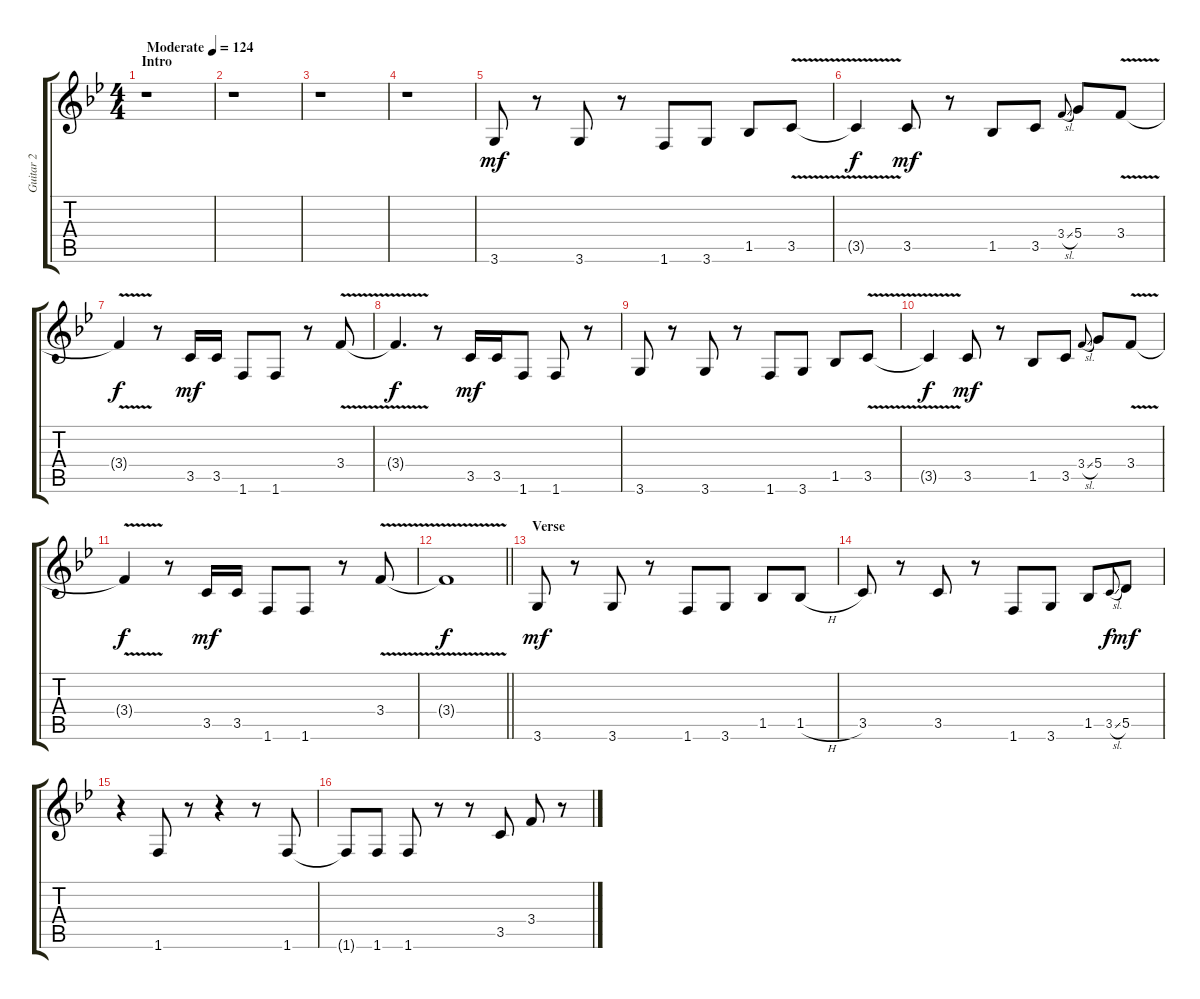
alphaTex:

\track ("Guitar 2" "Guitar 2") {instrument electricguitarclean}
\staff {score tabs}
\tuning (E4 B3 G3 D3 A2 E2) {hide}
\ts (4 4)
\section ("" "Intro")
\tempo (124 "Moderate")
\clef g2
\ks gminor
r.1{dy mf instrument electricguitarclean} |
r.1 |
r.1 |
r.1 |
3.6.8 r.8 3.6.8 r.8 1.6.8 3.6.8 1.5.8 3.5{v}.8 |
3.5{t}.4{dy f} 3.5.8{dy mf} r.8 1.5.8 3.5.8 3.4{sl}.8{gr onbeat} 5.4.8 3.4{v}.8 |
3.4{t}.4{dy f} r.8 3.5.16{dy mf} 3.5.16 1.6.8 1.6.8 r.8 3.4{v}.8 |
3.4{t}.4{d dy f} r.8 3.5.16{dy mf} 3.5.16 1.6.8 1.6.8 r.8 |
3.6.8 r.8 3.6.8 r.8 1.6.8 3.6.8 1.5.8 3.5{v}.8 |
3.5{t}.4{dy f} 3.5.8{dy mf} r.8 1.5.8 3.5.8 3.4{sl}.8{gr onbeat} 5.4.8 3.4{v}.8 |
3.4{t}.4{dy f} r.8 3.5.16{dy mf} 3.5.16 1.6.8 1.6.8 r.8 3.4{v}.8 |
\barLineRight lightlight
3.4{t}.1{dy f} |
\section ("" "Verse")
3.6.8{dy mf} r.8 3.6.8 r.8 1.6.8 3.6.8 1.5.8 1.5{h}.8 |
3.5.8 r.8 3.5.8 r.8 1.6.8 3.6.8 1.5.8 3.5{sl}.8{gr onbeat dy f} 5.5.8{dy mf} |
r.4 1.6.8 r.8 r.4 r.8 1.6.8 |
1.6{t}.8 1.6.8 1.6.8 r.8 r.8 3.5.8 3.4.8 r.8
